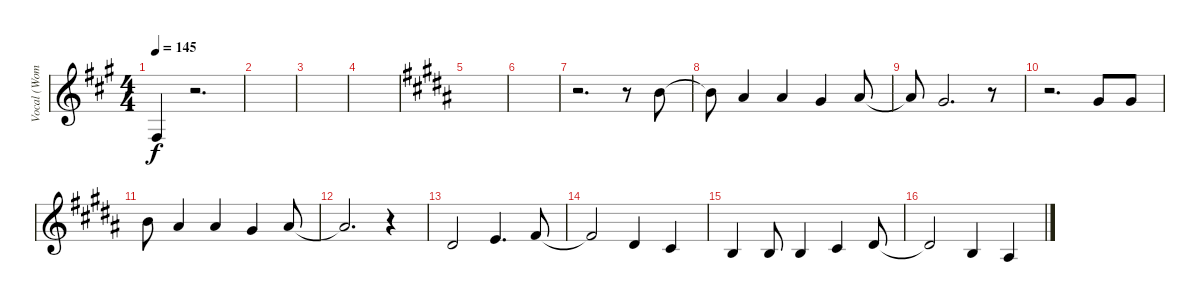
\track ("Vocal (Woman)" "Vocal (Wom") {instrument acousticgrandpiano}
\staff {score}
\tuning (E4 B3 G3 D3 A2 E2 B1) {hide}
\ts (4 4)
\tempo 145
\clef g2
\ks a
4.4.4{dy f} r.2{d} |
|
|
|
\ks b
|
|
r.2{d} r.8 7.1.8 |
7.1{t}.8 6.1.4 6.1.4 4.1.4 6.1.8 |
6.1{t}.8 4.1.2{d} r.8 |
r.2{d} 4.1.8 4.1.8 |
7.1.8 6.1.4 6.1.4 4.1.4 6.1.8 |
6.1{t}.2{d} r.4 |
4.2.2 0.1.4{d} 2.1.8 |
2.1{t}.2 4.2.4 2.2.4 |
0.2.4 0.2.8 0.2.4 2.2.4 4.2.8 |
4.2{t}.2 0.2.4 3.3.4
